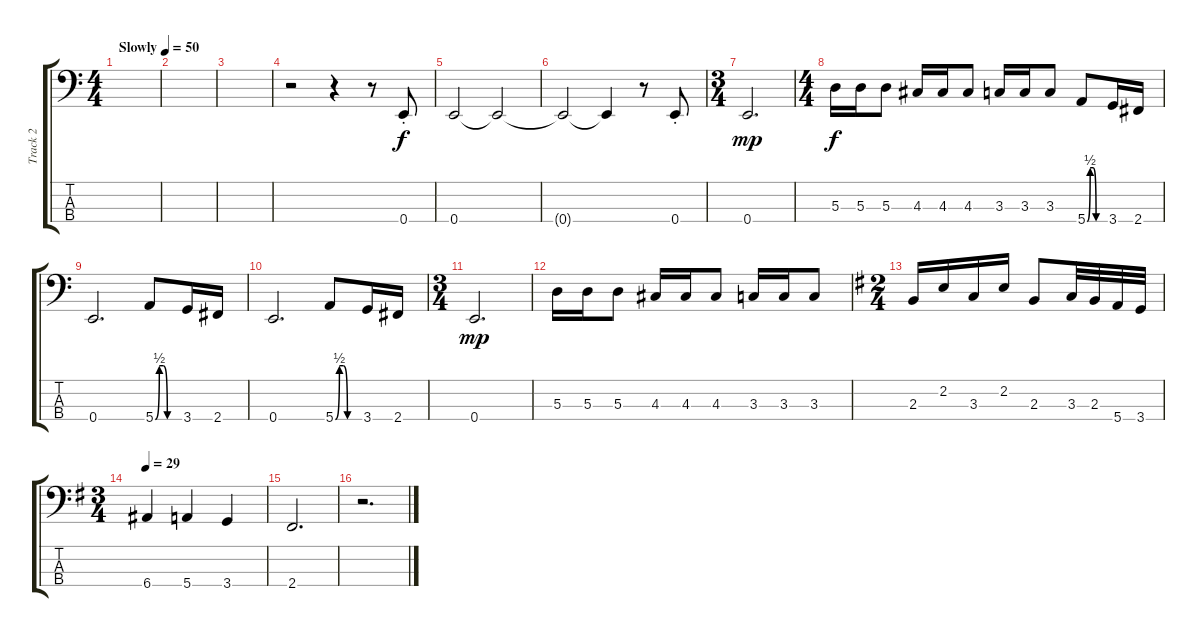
\track ("Track 2" "Track 2") {instrument electricbasspick}
\staff {score tabs}
\tuning (G2 D2 A1 E1) {hide}
\ts (4 4)
\tempo (50 "Slowly")
\clef f4
\ks c
|
|
|
r.2 r.4 r.8 0.4{st}.8 |
0.4.2 0.4{t}.2{volume 0} |
0.4{t}.2 0.4{t}.4 r.8 0.4{st}.8{volume 16} |
\ts (3 4)
0.4.2{d dy mp} |
\ts (4 4)
5.3.16{dy f} 5.3.16 5.3.8 4.3.16 4.3.16 4.3.8 3.3.16 3.3.16 3.3.8 5.4{be (custom 0 0 10 2 20 2 30 0 60 0)}.8 3.4.16 2.4.16 |
0.4.2{d} 5.4{be (custom 0 0 10 2 20 2 30 0 60 0)}.8 3.4.16 2.4.16 |
0.4.2{d} 5.4{be (custom 0 0 10 2 20 2 30 0 60 0)}.8 3.4.16 2.4.16 |
\ts (3 4)
0.4.2{d dy mp} |
5.3.16 5.3.16 5.3.8 4.3.16 4.3.16 4.3.8 3.3.16 3.3.16 3.3.8 |
\ts (2 4)
\ks g
2.3.16 2.2.16 3.3.16 2.2.16 2.3.8 3.3.32 2.3.32 5.4.32 3.4.32 |
\ts (3 4)
\tempo 29
6.4.4 5.4.4 3.4.4 |
2.4.2{d} |
r.2{d}
